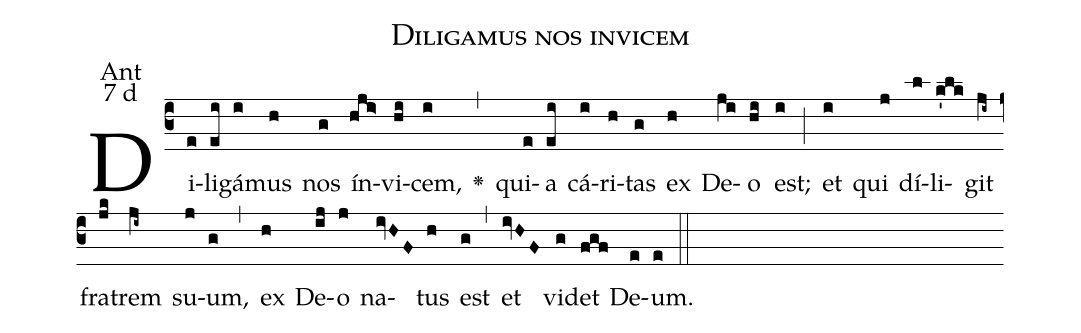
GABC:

annotation: Ant;
annotation: 7 d;
name: Diligamus nos invicem;
office-part: Vesperae Ant Ma;
%%
(c3)Di(e)li(ei)gá(i)mus(h) nos(g) ín(hji>)vi(hi)cem,(i) <v>\greheightstar</v>(,) qui(e)a(ei) cá(i)ri(h)tas(g) ex(h) De(ji)o(hi) est;(i) (;) et(i) qui(j) dí(l)li(k'lk)git(ji~) fra(jk)trem(ji~) su(j)um,(g) (,) ex(h) De(ij)o(j) na(ivHF)tus(h) est(g) (,) et(ivHF) vi(g)det(fgf) De(e)um.(e) (::)
